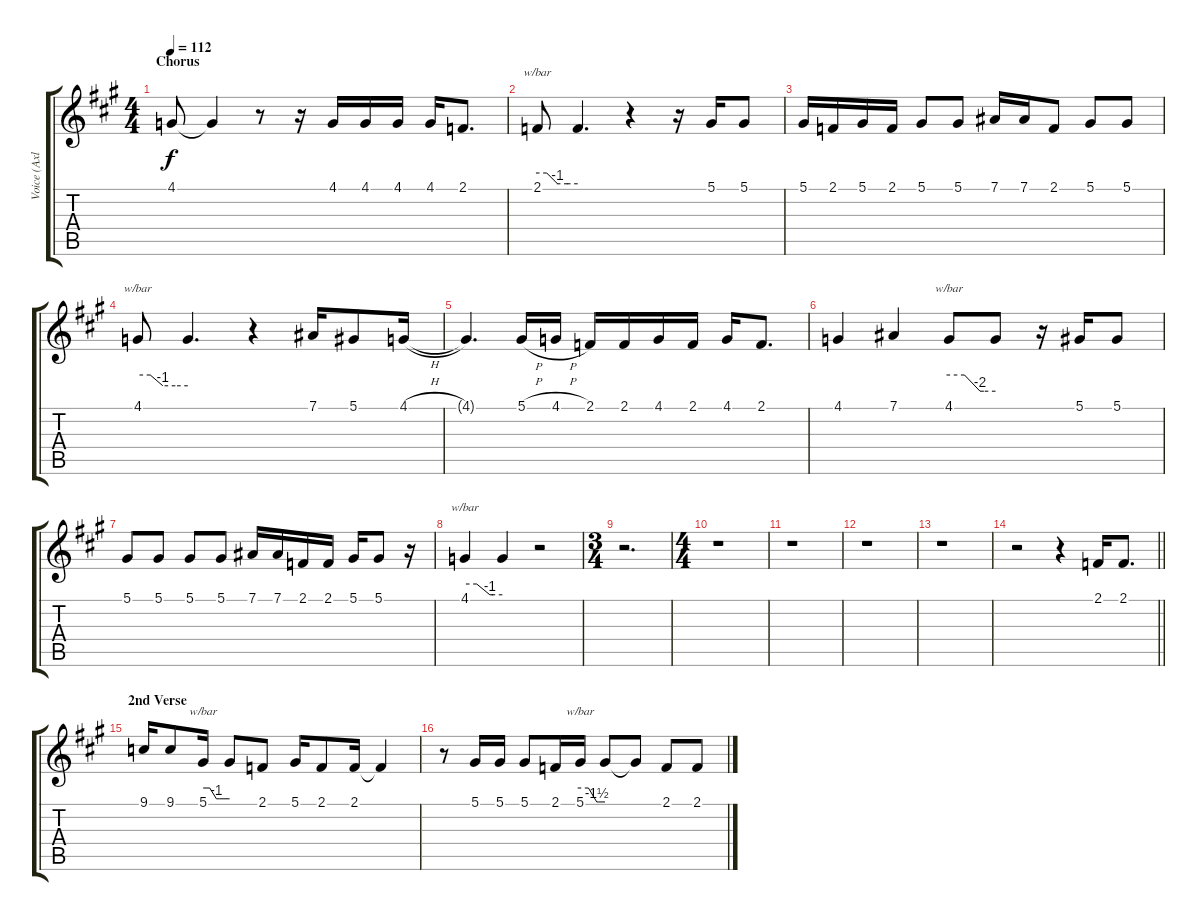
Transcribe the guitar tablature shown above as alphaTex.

\track ("Voice (Axl)" "Voice (Axl") {instrument lead2sawtooth}
\staff {score tabs}
\tuning (Eb4 Bb3 Gb3 Db3 Ab2 Eb2) {hide}
\ts (4 4)
\section ("" "Chorus")
\tempo 112
\clef g2
\ks f#minor
4.1{t}.8{dy f} 4.1{t}.4 r.8 r.16 4.1.16 4.1.16 4.1.16 4.1.16 2.1.8{d} |
2.1.8{tbe (custom default 0 0 14 0 30 -4 45 -4 60 -4)} 2.1{t}.4{d} r.4 r.16 5.1.16 5.1.8 |
5.1.16 2.1.16 5.1.16 2.1.16 5.1.8 5.1.8 7.1.16 7.1.16 2.1.8 5.1.8 5.1.8 |
4.1.8{tbe (custom default 0 0 15 0 30 -4 45 -4 60 -4)} 4.1{t}.4{d} r.4 7.1.16 5.1.8 4.1{h}.16 |
4.1{t}.4{d} 5.1{h}.16 4.1{h}.16 2.1.16 2.1.16 4.1.16 2.1.16 4.1.16 2.1.8{d} |
4.1.4 7.1.4 4.1.8{tbe (custom default 0 0 20 0 40 -8 45 -8 60 -8)} 4.1{t}.8 r.16 5.1.16 5.1.8 |
5.1.8 5.1.8 5.1.8 5.1.8 7.1.16 7.1.16 2.1.16 2.1.16 5.1.16 5.1.8 r.16 |
4.1.4{tbe (custom default 0 0 19 0 40 -4 45 -4 60 -4)} 4.1{t}.4 r.2 |
\ts (3 4)
r.2{d} |
\ts (4 4)
r.1 |
r.1 |
r.1 |
r.1 |
\barLineRight lightlight
r.2 r.4 2.1.16 2.1.8{d} |
\section ("" "2nd Verse")
9.1.16 9.1.8 5.1.16{tbe (custom default 0 0 15 0 30 -4 37 -4 45 -4 60 -4)} 5.1{t}.8 2.1.8 5.1.16 2.1.8 2.1.16 2.1{t}.4 |
r.8 5.1.16 5.1.16 5.1.8 2.1.16 5.1.16{tbe (custom default 0 0 20 0 40 -6 45 -6 60 -6)} 5.1{t}.8 5.1{t}.8 2.1.8 2.1.8
